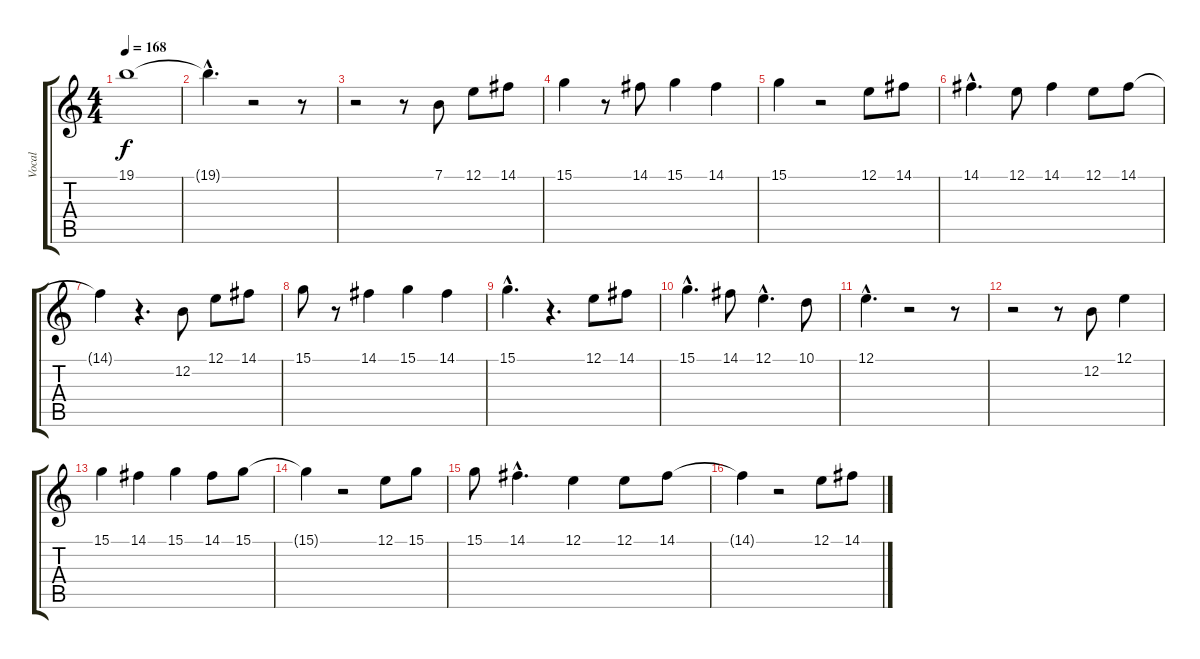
\track ("Vocal" "Vocal") {instrument tenorsax}
\staff {score tabs}
\tuning (E4 B3 G3 D3 A2 E2) {hide}
\ts (4 4)
\tempo 168
\clef g2
\ks c
19.1.1{dy f} |
19.1{hac t}.4{d} r.2 r.8 |
r.2 r.8 7.1.8 12.1.8 14.1.8 |
15.1.4 r.8 14.1.8 15.1.4 14.1.4 |
15.1.4 r.2 12.1.8 14.1.8 |
14.1{hac}.4{d} 12.1.8 14.1.4 12.1.8 14.1.8 |
14.1{t}.4 r.4{d} 12.2.8 12.1.8 14.1.8 |
15.1.8 r.8 14.1.4 15.1.4 14.1.4 |
15.1{hac}.4{d} r.4{d} 12.1.8 14.1.8 |
15.1{hac}.4{d} 14.1.8 12.1{hac}.4{d} 10.1.8 |
12.1{hac}.4{d} r.2 r.8 |
r.2 r.8 12.2.8 12.1.4 |
15.1.4 14.1.4 15.1.4 14.1.8 15.1.8 |
15.1{t}.4 r.2 12.1.8 15.1.8 |
15.1.8 14.1{hac}.4{d} 12.1.4 12.1.8 14.1.8 |
14.1{t}.4 r.2 12.1.8 14.1.8
